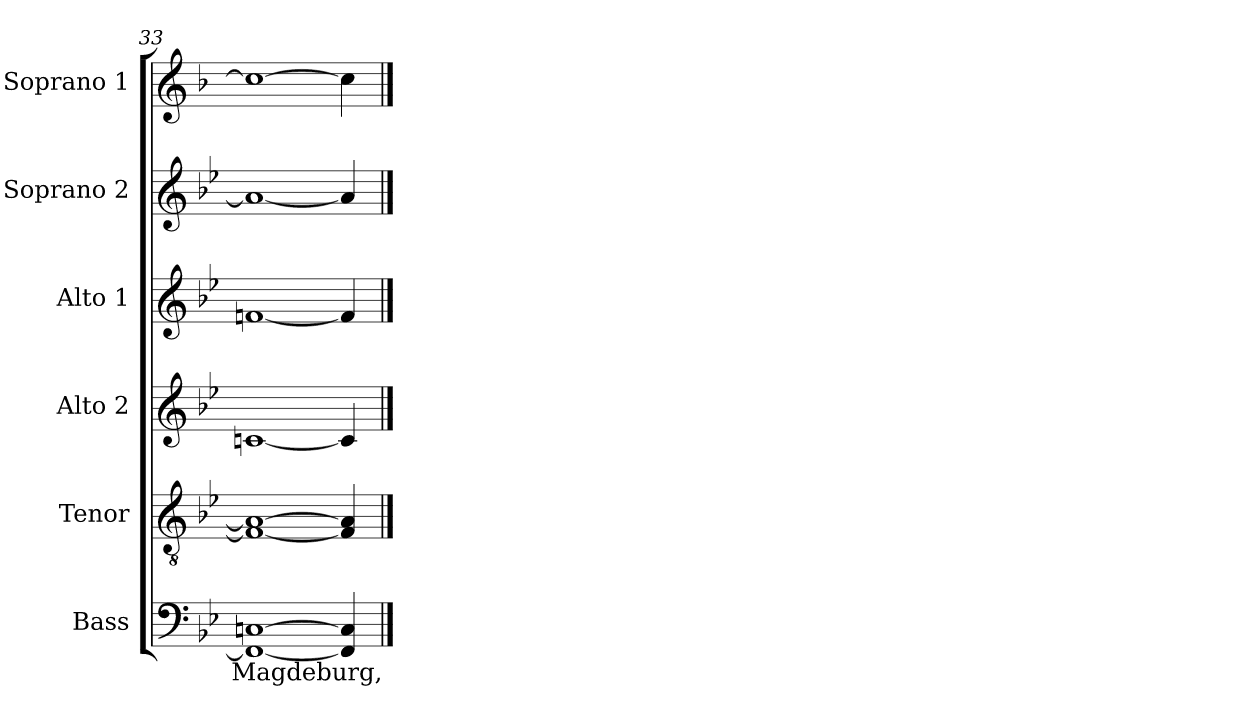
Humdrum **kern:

**kern	**text	**kern	**kern	**text	**kern	**text	**kern	**text	**kern	**text
*part6	*part6	*part5	*part4	*part4	*part3	*part3	*part2	*part2	*part1	*part1
*staff6	*staff6	*staff5	*staff4	*staff4	*staff3	*staff3	*staff2	*staff2	*staff1	*staff1
*I"Bass	*	*I"Tenor	*I"Alto 2	*	*I"Alto 1	*	*I"Soprano 2	*	*I"Soprano 1	*
*clefF4	*	*clefGv2	*clefG2	*	*clefG2	*	*clefG2	*	*clefG2	*
*k[b-e-]	*	*k[b-e-]	*k[b-e-]	*	*k[b-e-]	*	*k[b-e-]	*	*k[b-]	*
*B-:	*	*B-:	*B-:	*	*B-:	*	*B-:	*	*F:	*
=33	=33	=33	=33	=33	=33	=33	=33	=33	=33	=33
1FF_ [>1Cn	.	1F_ 1A_	[<1cn	.	[<1fn	.	1a_	.	1cc_	.
4FF/] 4C/]	.	4F/] 4A/]	4c/]	.	4f/]	.	4a/]	.	4cc\]	.
!LO:TX:b:t=Magdeburg,	!	!	!	!	!	!	!	!	!	!
==	==	==	==	==	==	==	==	==	==	==
*-	*-	*-	*-	*-	*-	*-	*-	*-	*-	*-
